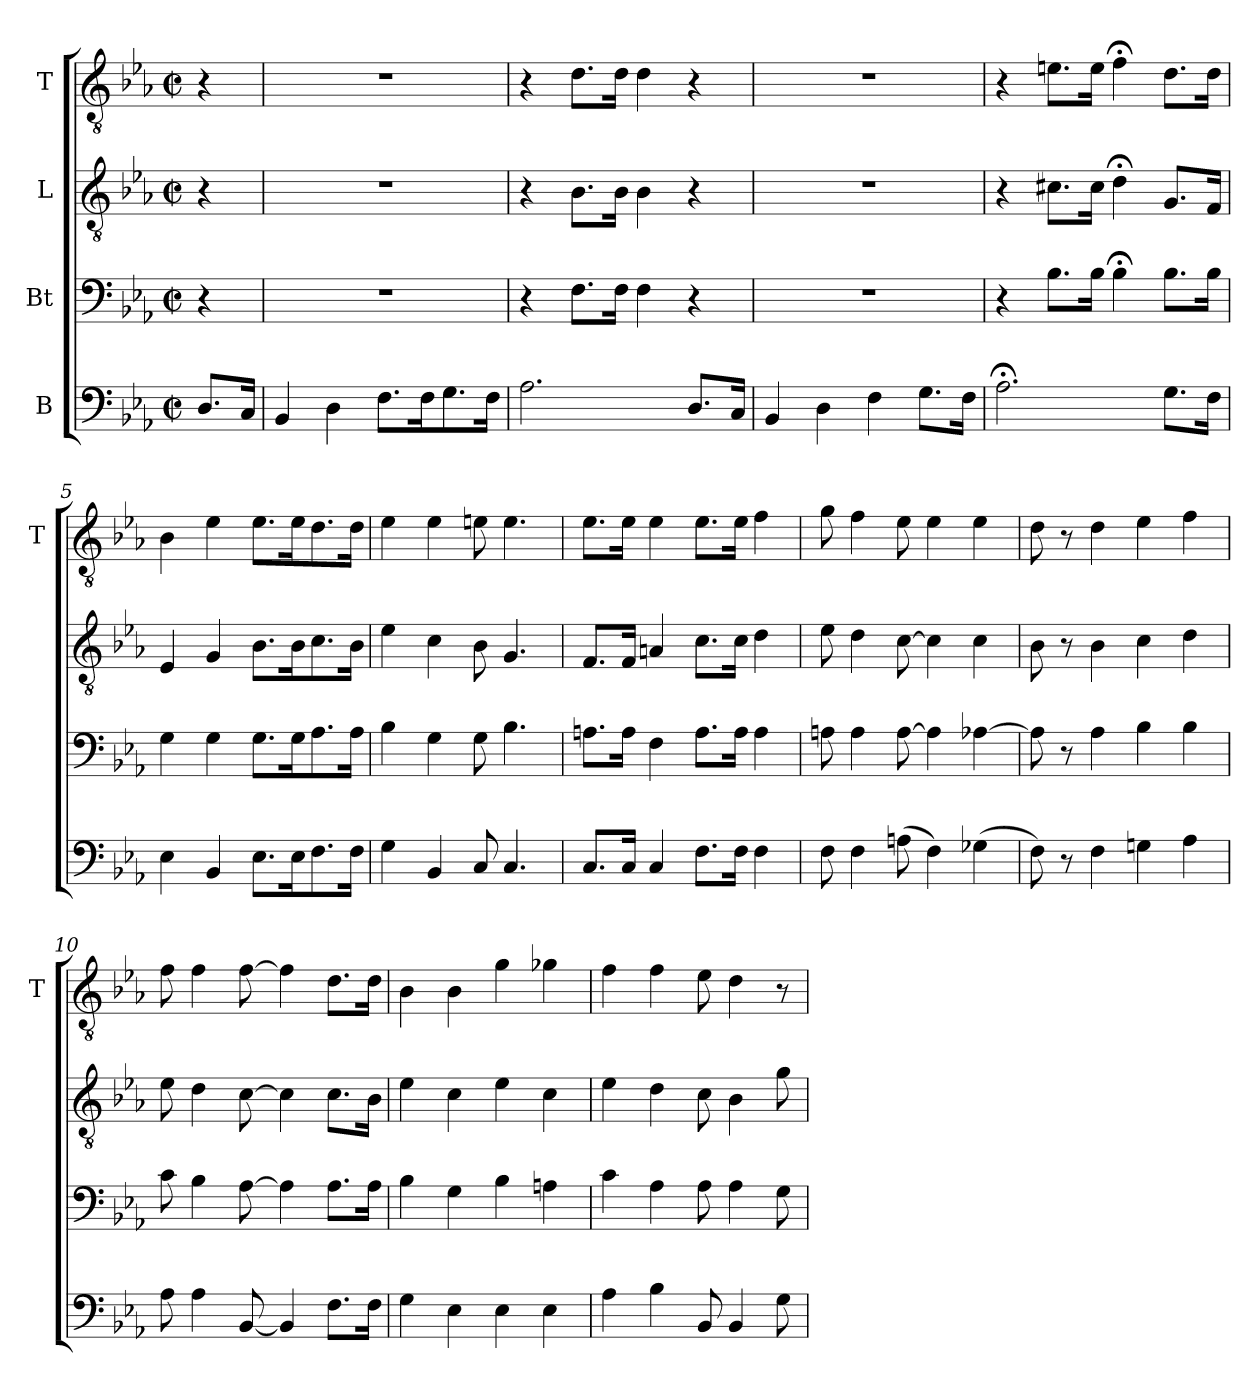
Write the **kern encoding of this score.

**kern	**kern	**kern	**kern
*part4	*part3	*part2	*part1
*staff4	*staff3	*staff2	*staff1
*I"B	*I"Bt	*I"L	*I"T
*	*	*	*I'T
*clefF4	*clefF4	*clefGv2	*clefGv2
*k[b-e-a-]	*k[b-e-a-]	*k[b-e-a-]	*k[b-e-a-]
*E-:	*E-:	*E-:	*E-:
*M2/2	*M2/2	*M2/2	*M2/2
*met(c|)	*met(c|)	*met(c|)	*met(c|)
=	=	=	=
8.DL	4r	4r	4r
16CJk	.	.	.
=1	=1	=1	=1
4BB-	1r	1r	1r
4D	.	.	.
8.FL	.	.	.
16FK	.	.	.
8.G	.	.	.
16FJk	.	.	.
=2	=2	=2	=2
2.A-	4r	4r	4r
.	8.FL	8.B-L	8.dL
.	16FJk	16B-Jk	16dJk
.	4F	4B-	4d
8.DL	4r	4r	4r
16CJk	.	.	.
=3	=3	=3	=3
4BB-	1r	1r	1r
4D	.	.	.
4F	.	.	.
8.GL	.	.	.
16FJk	.	.	.
=4	=4	=4	=4
2.A-;<	4r	4r	4r
.	8.B-L	8.c#XL	8.enL
.	16B-Jk	16c#Jk	16eJk
.	4B-;<	4d;<	4f;<
8.GL	8.B-L	8.GL	8.dL
16FJk	16B-Jk	16FJk	16dJk
=5	=5	=5	=5
4E-	4G	4E-	4B-
4BB-	4G	4G	4e-
8.E-L	8.GL	8.B-L	8.e-L
16E-K	16GK	16B-K	16e-K
8.F	8.A-	8.c	8.d
16FJk	16A-Jk	16B-Jk	16dJk
=6	=6	=6	=6
4G	4B-	4e-	4e-
4BB-	4G	4c	4e-
8C	8G	8B-	8en
4.C	4.B-	4.G	4.e
=7	=7	=7	=7
8.CL	8.AnL	8.FL	8.e-L
16CJk	16AJk	16FJk	16e-Jk
4C	4F	4An	4e-
8.FL	8.AL	8.cL	8.e-L
16FJk	16AJk	16cJk	16e-Jk
4F	4A	4d	4f
=8	=8	=8	=8
8F	8An	8e-	8g
4F	4A	4d	4f
(8An	[8A	[8c	8e-
4F)	4A]	4c]	4e-
(4G-X	[4A-X	4c	4e-
=9	=9	=9	=9
8F)	8A-]	8B-	8d
8r	8r	8r	8r
4F	4A-	4B-	4d
4Gn	4B-	4c	4e-
4A-	4B-	4d	4f
=10	=10	=10	=10
8A-	8c	8e-	8f
4A-	4B-	4d	4f
[8BB-	[8A-	[8c	[8f
4BB-]	4A-]	4c]	4f]
8.FL	8.A-L	8.cL	8.dL
16FJk	16A-Jk	16B-Jk	16dJk
=11	=11	=11	=11
4G	4B-	4e-	4B-
4E-	4G	4c	4B-
4E-	4B-	4e-	4g
4E-	4An	4c	4g-X
=12	=12	=12	=12
4A-	4c	4e-	4f
4B-	4A-	4d	4f
8BB-	8A-	8c	8e-
4BB-	4A-	4B-	4d
8G	8G	8g	8r
=	=	=	=
*-	*-	*-	*-
